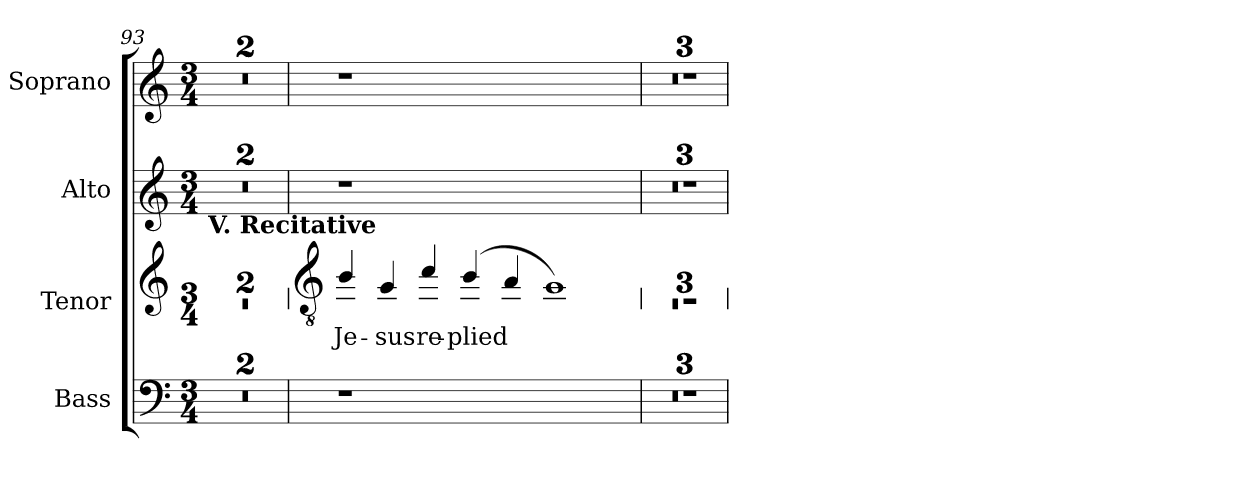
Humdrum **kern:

**kern	**kern	**text	**kern	**kern
*part4	*part3	*part3	*part2	*part1
*staff4	*staff3	*staff3	*staff2	*staff1
*I"Bass	*I"Tenor	*	*I"Alto	*I"Soprano
!!LO:PB:g=z
*	*stria0	*	*	*
*clefF4	*clefG2	*	*clefG2	*clefG2
*	*ITrd7c12	*	*	*
*k[]	*k[]	*	*k[]	*k[]
*C:	*C:	*	*C:	*C:
*M3/4	*M3/4	*	*M3/4	*M3/4
=93	=93	=93	=93	=93
!	!LO:TX:a:B:t=V. Recitative	!	!	!
!LO:N:vis=1	!LO:N:vis=1	!	!LO:N:vis=1	!LO:N:vis=1
2.r	2.r	.	2.r	2.r
=94	=94	=94	=94	=94
!LO:N:vis=1	!LO:N:vis=1	!	!LO:N:vis=1	!LO:N:vis=1
2.r	2.r	.	2.r	2.r
=95	=95	=95	=95	=95
*	*clefGv2	*	*	*
!LO:N:vis=1	!	!	!	!
!	!	!LO:LY:b:color=#000000	!LO:N:vis=1	!LO:N:vis=1
2.r	4BBi/	Je-	2.r	2.r
!	!	!LO:LY:b:color=#000000	!	!
.	4GGi/	-sus	.	.
!	!	!LO:LY:b:color=#000000	!	!
.	4Ci/	re-	.	.
!	!	!LO:LY:b:color=#000000	!	!
1.ryy	(4BBi/	-plied	1.ryy	1.ryy
.	4AAi/	.	.	.
.	1GGi)	.	.	.
=96	=96	=96	=96	=96
*	*stria0	*	*	*
!LO:N:vis=1	!LO:N:vis=1	!	!LO:N:vis=1	!LO:N:vis=1
2.r	2.r	.	2.r	2.r
=97	=97	=97	=97	=97
!LO:N:vis=1	!LO:N:vis=1	!	!LO:N:vis=1	!LO:N:vis=1
2.r	2.r	.	2.r	2.r
=98	=98	=98	=98	=98
!LO:N:vis=1	!LO:N:vis=1	!	!LO:N:vis=1	!LO:N:vis=1
2.r	2.r	.	2.r	2.r
=	=	=	=	=
*-	*-	*-	*-	*-
